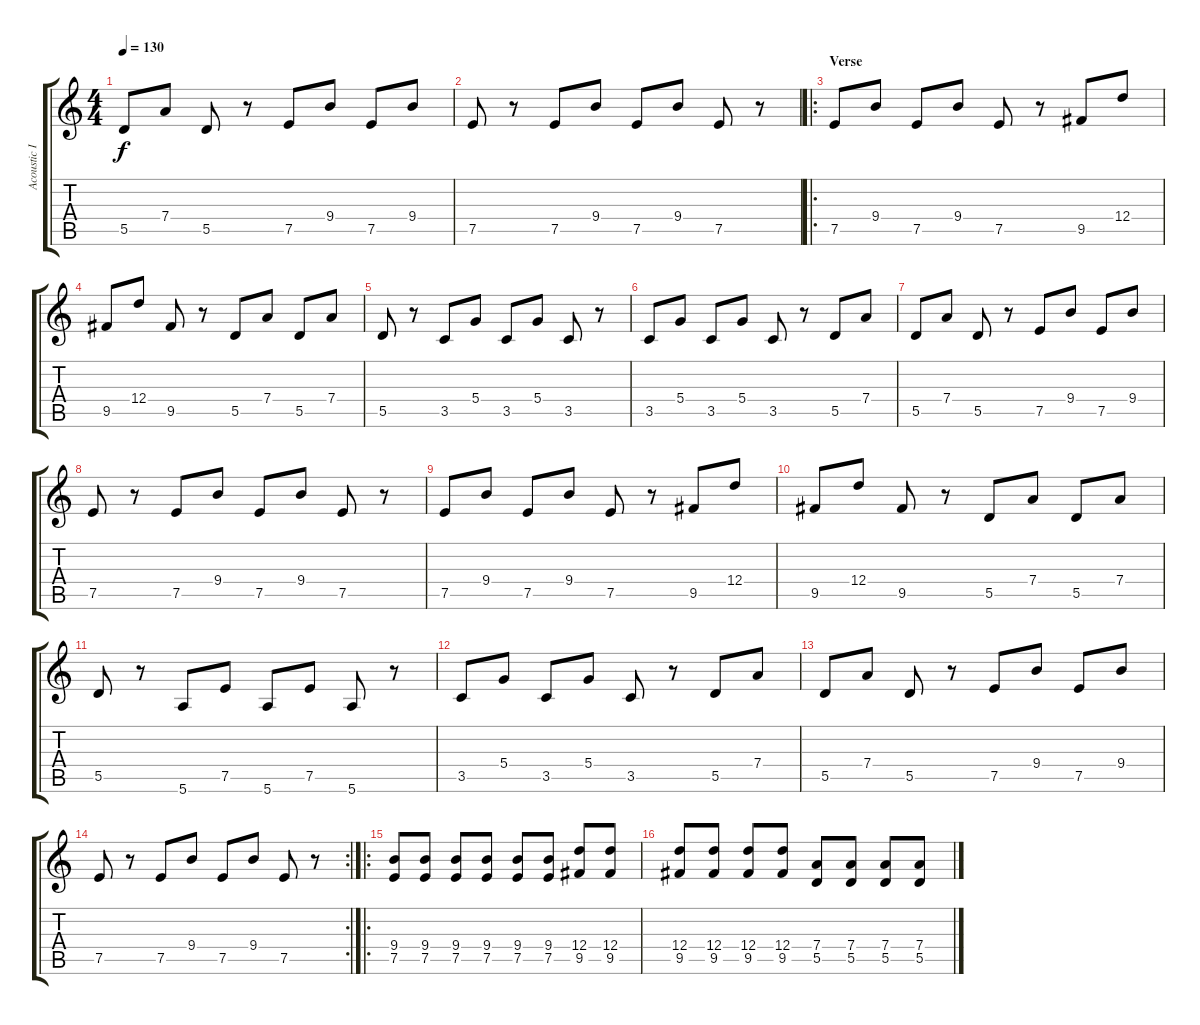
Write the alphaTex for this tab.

\track ("Acoustic II" "Acoustic I") {instrument acousticguitarsteel}
\staff {score tabs}
\tuning (E4 B3 G3 D3 A2 E2) {hide}
\ts (4 4)
\tempo 130
\clef g2
\ks c
5.5.8{dy f} 7.4.8 5.5.8 r.8 7.5.8 9.4.8 7.5.8 9.4.8 |
7.5.8 r.8 7.5.8 9.4.8 7.5.8 9.4.8 7.5.8 r.8 |
\ro
\section ("" "Verse")
7.5.8 9.4.8 7.5.8 9.4.8 7.5.8 r.8 9.5.8 12.4.8 |
9.5.8 12.4.8 9.5.8 r.8 5.5.8 7.4.8 5.5.8 7.4.8 |
5.5.8 r.8 3.5.8 5.4.8 3.5.8 5.4.8 3.5.8 r.8 |
3.5.8 5.4.8 3.5.8 5.4.8 3.5.8 r.8 5.5.8 7.4.8 |
5.5.8 7.4.8 5.5.8 r.8 7.5.8 9.4.8 7.5.8 9.4.8 |
7.5.8 r.8 7.5.8 9.4.8 7.5.8 9.4.8 7.5.8 r.8 |
7.5.8 9.4.8 7.5.8 9.4.8 7.5.8 r.8 9.5.8 12.4.8 |
9.5.8 12.4.8 9.5.8 r.8 5.5.8 7.4.8 5.5.8 7.4.8 |
5.5.8 r.8 5.6.8 7.5.8 5.6.8 7.5.8 5.6.8 r.8 |
3.5.8 5.4.8 3.5.8 5.4.8 3.5.8 r.8 5.5.8 7.4.8 |
5.5.8 7.4.8 5.5.8 r.8 7.5.8 9.4.8 7.5.8 9.4.8 |
\rc 2
7.5.8 r.8 7.5.8 9.4.8 7.5.8 9.4.8 7.5.8 r.8 |
\ro
(9.4 7.5).8 (9.4 7.5).8 (9.4 7.5).8 (9.4 7.5).8 (9.4 7.5).8 (9.4 7.5).8 (12.4 9.5).8 (12.4 9.5).8 |
(12.4 9.5).8 (12.4 9.5).8 (12.4 9.5).8 (12.4 9.5).8 (7.4 5.5).8 (7.4 5.5).8 (7.4 5.5).8 (7.4 5.5).8
